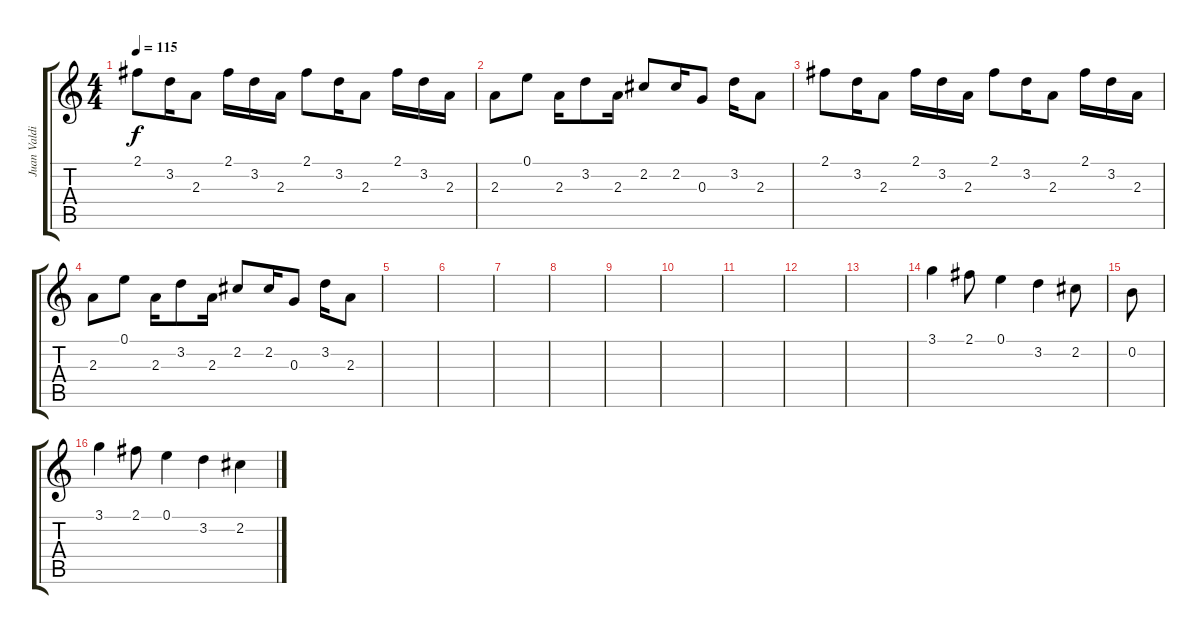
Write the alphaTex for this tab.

\track ("Juan Valdivia" "Juan Valdi") {instrument electricguitarjazz}
\staff {score tabs}
\tuning (E4 B3 G3 D3 A2 E2) {hide}
\ts (4 4)
\tempo 115
\clef g2
\ks c
2.1.8{dy f} 3.2.16 2.3.8 2.1.16 3.2.16 2.3.16 2.1.8 3.2.16 2.3.8 2.1.16 3.2.16 2.3.16 |
2.3.8 0.1.8 2.3.16 3.2.8 2.3.16 2.2.8 2.2.16 0.3.8 3.2.16 2.3.8 |
2.1.8 3.2.16 2.3.8 2.1.16 3.2.16 2.3.16 2.1.8 3.2.16 2.3.8 2.1.16 3.2.16 2.3.16 |
2.3.8 0.1.8 2.3.16 3.2.8 2.3.16 2.2.8 2.2.16 0.3.8 3.2.16 2.3.8 |
|
|
|
|
|
|
|
|
|
3.1.4 2.1.8 0.1.4 3.2.4 2.2.8 |
0.2.8 |
3.1.4 2.1.8 0.1.4 3.2.4 2.2.4
